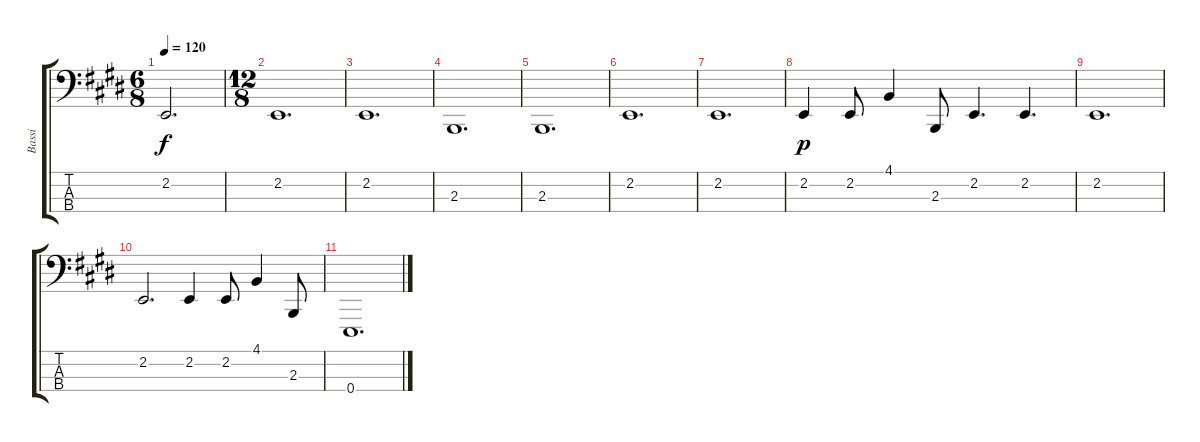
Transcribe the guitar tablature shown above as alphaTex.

\track ("Bassi" "Bassi") {instrument cello}
\staff {score tabs}
\tuning (G2 D2 A1 E1) {hide}
\ts (6 8)
\tempo 120
\clef f4
\ks e
2.2.2{d dy f} |
\ts (12 8)
\ks c#minor
2.2.1{d} |
\ks e
2.2.1{d} |
\ks c#minor
2.3.1{d} |
2.3.1{d} |
\ks e
2.2.1{d} |
\ks c#minor
2.2.1{d} |
2.2.4{dy p} 2.2.8 4.1.4 2.3.8 2.2.4{d} 2.2.4{d} |
\ks e
2.2.1{d} |
\ks c#minor
2.2.2{d} 2.2.4 2.2.8 4.1.4 2.3.8 |
0.4.1{d}
